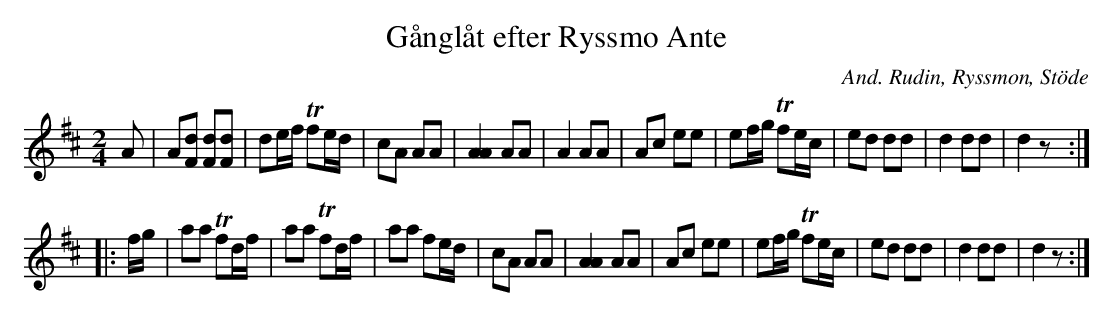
X:1
T: G\aangl\aat efter Ryssmo Ante
O: And. Rudin, Ryssmon, St\"ode
M: 2/4
L: 1/16
K: D
A2 \
| A2[d2F2] [d2F2][d2F2] | d2ef Tf2ed | c2A2 A2A2 | [A4A4] A2A2 \
| A4 A2A2 | A2c2 e2e2 | e2fg Tf2ec | e2d2 d2d2 | d4 d2d2 | d4 z2 :|
|: fg \
| a2a2 Tf2df | a2a2 Tf2df | a2a2 f2ed | c2A2 A2A2 \
| [A4A4] A2A2 | A2c2 e2e2 | e2fg Tf2ec | e2d2 d2d2 | d4 d2d2 | d4 z2 :|
